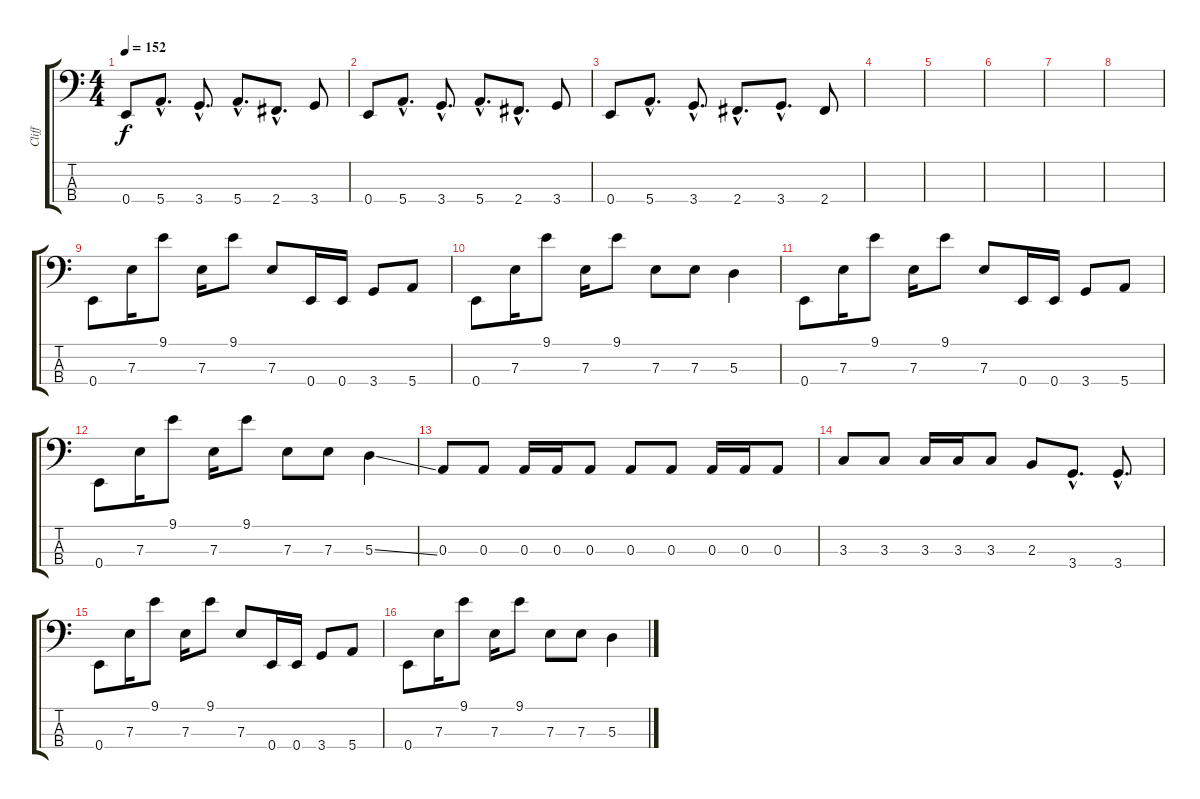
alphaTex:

\track ("Cliff" "Cliff") {instrument electricbassfinger}
\staff {score tabs}
\tuning (G2 D2 A1 E1) {hide}
\ts (4 4)
\tempo 152
\clef f4
\ks c
0.4.8{dy f} 5.4{hac}.8{d} 3.4{hac}.8{d} 5.4{hac}.8{d} 2.4{hac}.8{d} 3.4.8 |
0.4.8 5.4{hac}.8{d} 3.4{hac}.8{d} 5.4{hac}.8{d} 2.4{hac}.8{d} 3.4.8 |
0.4.8 5.4{hac}.8{d} 3.4{hac}.8{d} 2.4{hac}.8{d} 3.4{hac}.8{d} 2.4.8 |
|
|
|
|
|
0.4.8 7.3.16 9.1.8 7.3.16 9.1.8 7.3.8 0.4.16 0.4.16 3.4.8 5.4.8 |
0.4.8 7.3.16 9.1.8 7.3.16 9.1.8 7.3.8 7.3.8 5.3.4 |
0.4.8 7.3.16 9.1.8 7.3.16 9.1.8 7.3.8 0.4.16 0.4.16 3.4.8 5.4.8 |
0.4.8 7.3.16 9.1.8 7.3.16 9.1.8 7.3.8 7.3.8 5.3{ss}.4 |
0.3.8 0.3.8 0.3.16 0.3.16 0.3.8 0.3.8 0.3.8 0.3.16 0.3.16 0.3.8 |
3.3.8 3.3.8 3.3.16 3.3.16 3.3.8 2.3.8 3.4{hac}.8{d} 3.4{hac}.8{d} |
0.4.8 7.3.16 9.1.8 7.3.16 9.1.8 7.3.8 0.4.16 0.4.16 3.4.8 5.4.8 |
0.4.8 7.3.16 9.1.8 7.3.16 9.1.8 7.3.8 7.3.8 5.3.4
